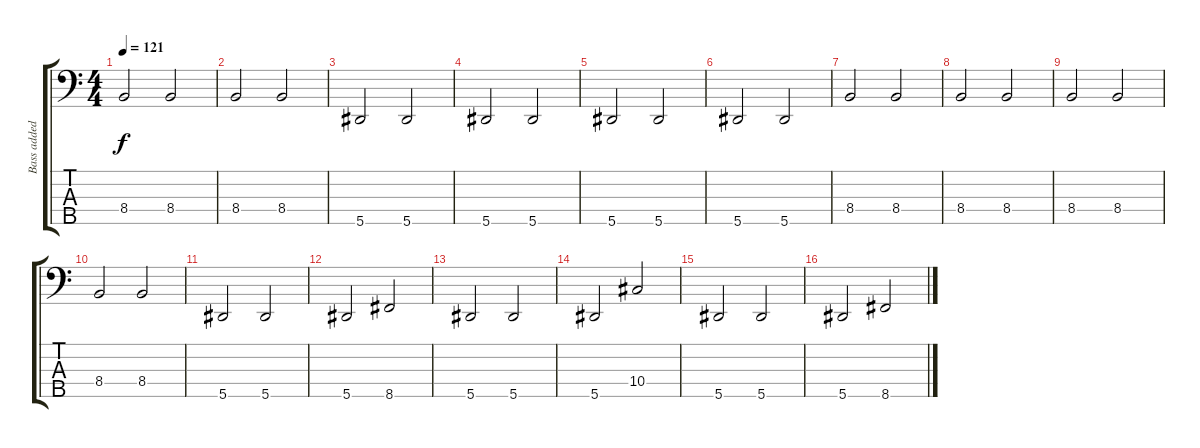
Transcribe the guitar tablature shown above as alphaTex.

\track ("Bass added by me" "Bass added") {instrument electricbassfinger}
\staff {score tabs}
\tuning (Gb2 Db2 Ab1 Eb1 Bb0) {hide}
\ts (4 4)
\tempo 121
\clef f4
\ks c
8.4.2{dy f} 8.4.2 |
8.4.2 8.4.2 |
5.5.2 5.5.2 |
5.5.2 5.5.2 |
5.5.2 5.5.2 |
5.5.2 5.5.2 |
8.4.2 8.4.2 |
8.4.2 8.4.2 |
8.4.2 8.4.2 |
8.4.2 8.4.2 |
5.5.2 5.5.2 |
5.5.2 8.5.2 |
5.5.2 5.5.2 |
5.5.2 10.4.2 |
5.5.2 5.5.2 |
5.5.2 8.5.2
